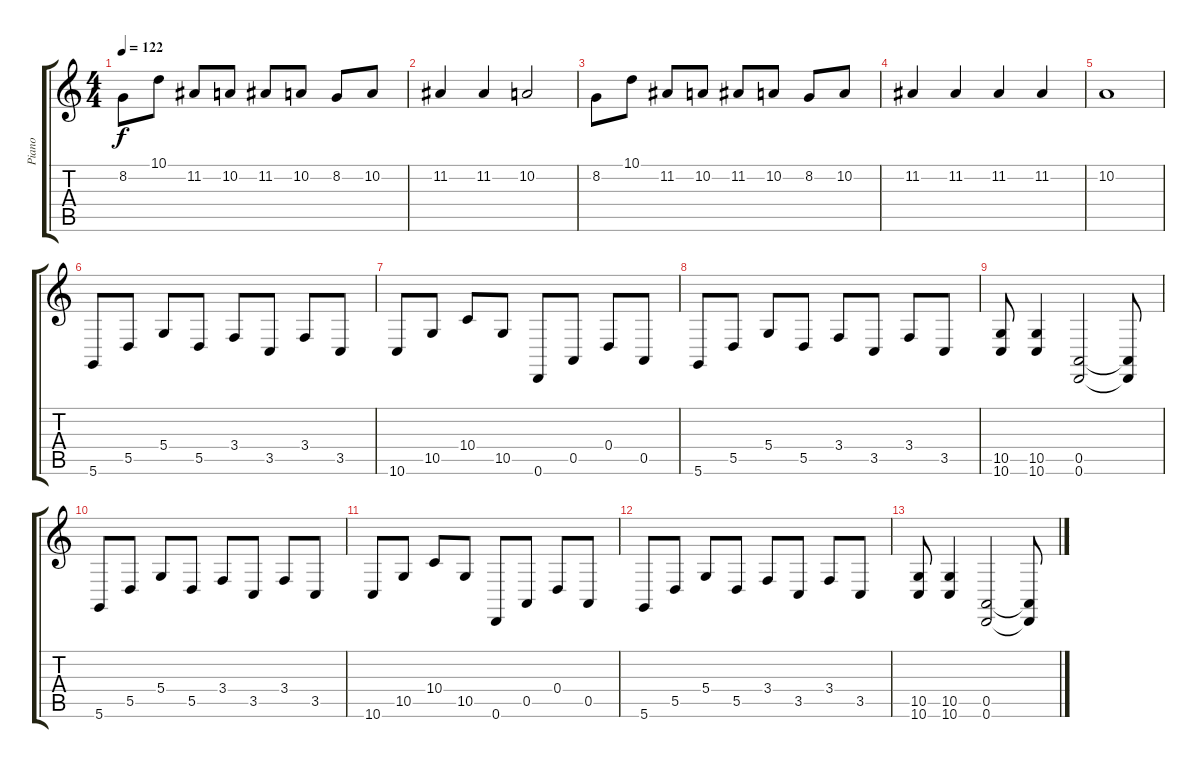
\track ("Piano" "Piano") {instrument electricgrandpiano}
\staff {score tabs}
\tuning (E4 B3 G3 D3 A2 D2) {hide}
\ts (4 4)
\tempo 122
\clef g2
\ks c
8.2.8{dy f} 10.1.8 11.2.8 10.2.8 11.2.8 10.2.8 8.2.8 10.2.8 |
11.2.4 11.2.4 10.2.2 |
8.2.8 10.1.8 11.2.8 10.2.8 11.2.8 10.2.8 8.2.8 10.2.8 |
11.2.4 11.2.4 11.2.4 11.2.4 |
10.2.1 |
5.6.8 5.5.8 5.4.8 5.5.8 3.4.8 3.5.8 3.4.8 3.5.8 |
10.6.8 10.5.8 10.4.8 10.5.8 0.6.8 0.5.8 0.4.8 0.5.8 |
5.6.8 5.5.8 5.4.8 5.5.8 3.4.8 3.5.8 3.4.8 3.5.8 |
(10.5 10.6).8 (10.5 10.6).4 (0.5 0.6).2 (0.5{t} 0.6{t}).8 |
5.6.8 5.5.8 5.4.8 5.5.8 3.4.8 3.5.8 3.4.8 3.5.8 |
10.6.8 10.5.8 10.4.8 10.5.8 0.6.8 0.5.8 0.4.8 0.5.8 |
5.6.8 5.5.8 5.4.8 5.5.8 3.4.8 3.5.8 3.4.8 3.5.8 |
(10.5 10.6).8 (10.5 10.6).4 (0.5 0.6).2 (0.5{t} 0.6{t}).8
